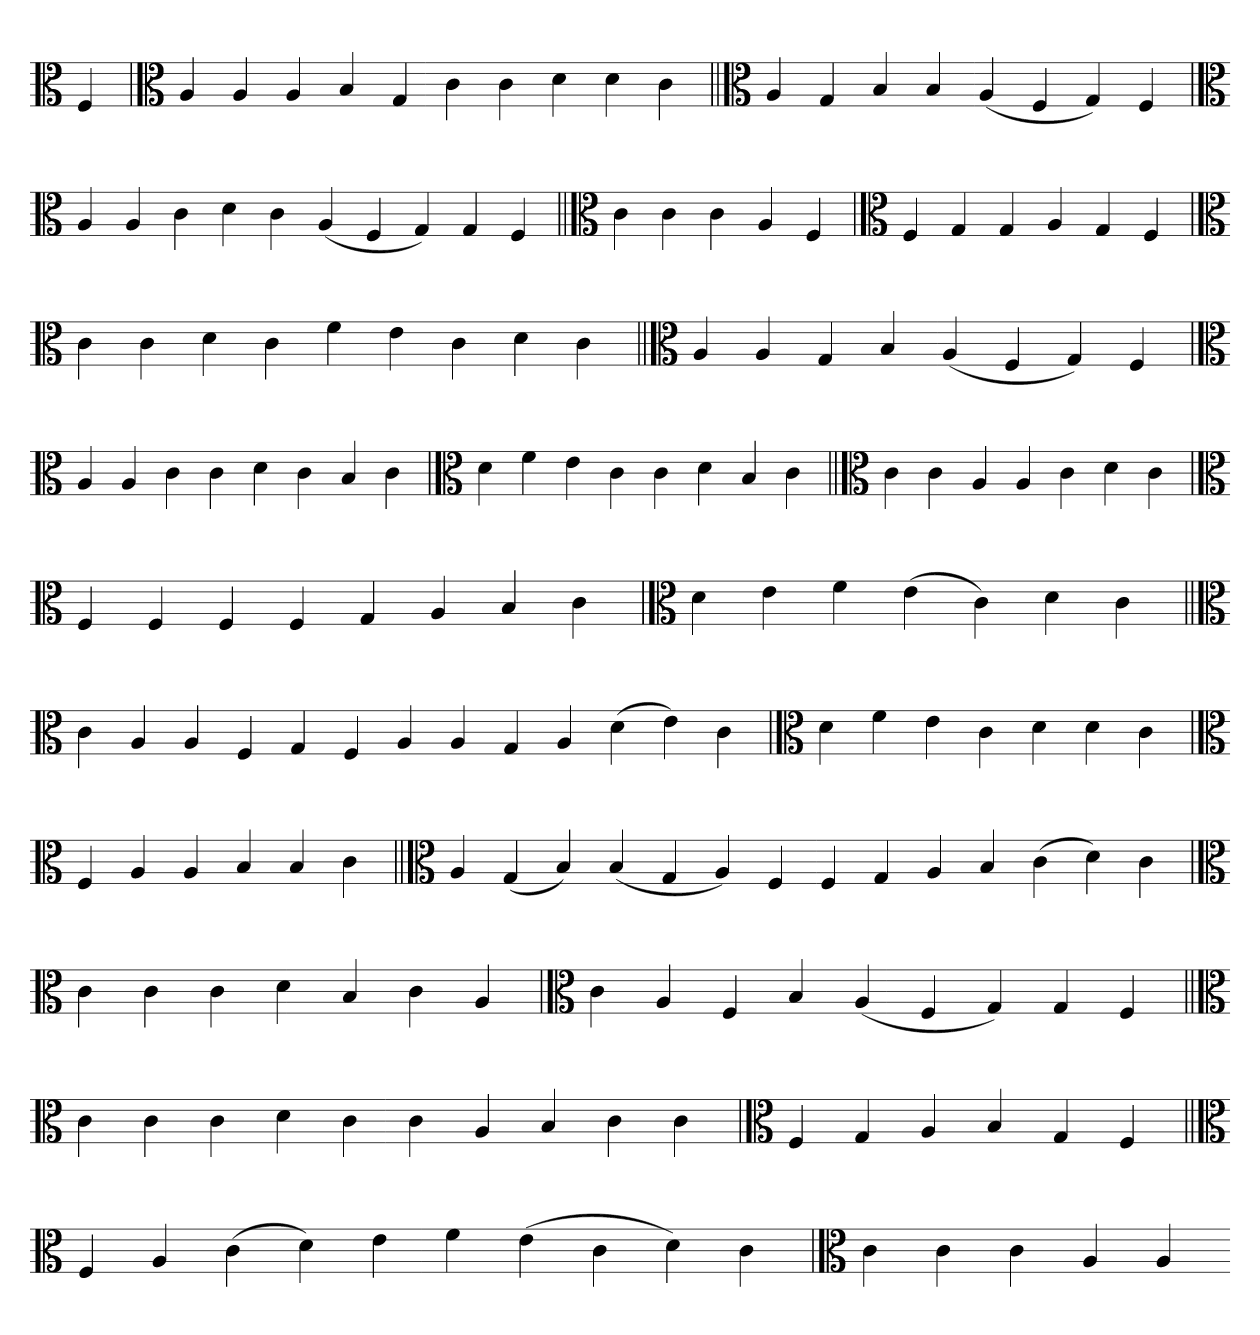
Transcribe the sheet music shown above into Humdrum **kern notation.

**kern
*part1
*staff1
*clefC3
=
4F
=`
*clefC3
4A
4A
4A
4B
4G
4c
4c
4d
4d
4c
=||
*clefC3
4A
4G
4B
4B
(4A
4F
4G)
4F
=`
*clefC3
4A
4A
4c
4d
4c
(4A
4F
4G)
4G
4F
=||
*clefC3
4c
4c
4c
4A
4F
=`
*clefC3
4F
4G
4G
4A
4G
4F
=`
*clefC3
4c
4c
4d
4c
4f
4e
4c
4d
4c
=||
*clefC3
4A
4A
4G
4B
(4A
4F
4G)
4F
=`
*clefC3
4A
4A
4c
4c
4d
4c
4B
4c
='
*clefC3
4d
4f
4e
4c
4c
4d
4B
4c
=||
*clefC3
4c
4c
4A
4A
4c
4d
4c
=`
*clefC3
4F
4F
4F
4F
4G
4A
4B
4c
=`
*clefC3
4d
4e
4f
(4e
4c)
4d
4c
=||
*clefC3
4c
4A
4A
4F
4G
4F
4A
4A
4G
4A
(4d
4e)
4c
=`
*clefC3
4d
4f
4e
4c
4d
4d
4c
='
*clefC3
4F
4A
4A
4B
4B
4c
=||
*clefC3
4A
(4G
4B)
(4B
4G
4A)
4F
4F
4G
4A
4B
(4c
4d)
4c
=`
*clefC3
4c
4c
4c
4d
4B
4c
4A
=`
*clefC3
4c
4A
4F
4B
(4A
4F
4G)
4G
4F
=||
*clefC3
4c
4c
4c
4d
4c
4c
4A
4B
4c
4c
=`
*clefC3
4F
4G
4A
4B
4G
4F
=||
*clefC3
4F
4A
(4c
4d)
4e
4f
(4e
4c
4d)
4c
='
*clefC3
4c
4c
4c
4A
4A
=-
*-
